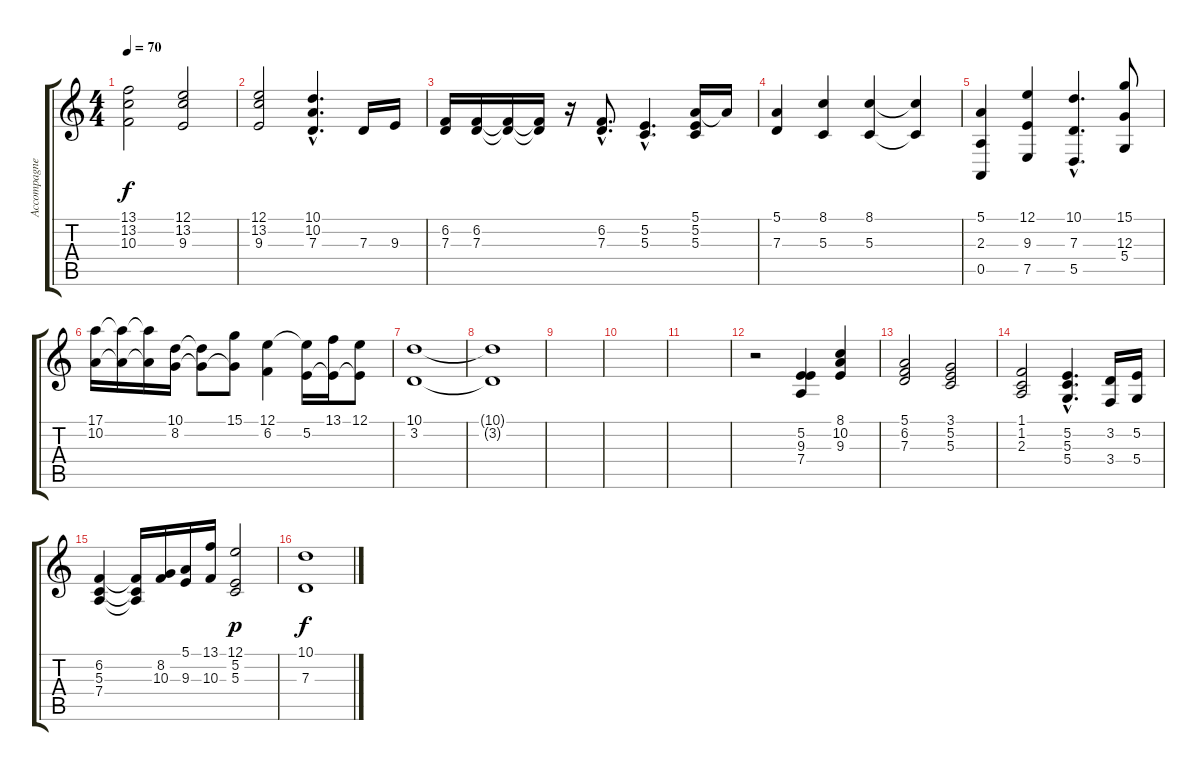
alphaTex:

\track ("Accompagnement 1" "Accompagne") {instrument stringensemble1}
\staff {score tabs}
\tuning (E4 B3 G3 D3 A2 E2) {hide}
\ts (4 4)
\tempo 70
\clef g2
\ks c
(13.1 13.2 10.3).2{dy f} (12.1 13.2 9.3).2 |
(12.1 13.2 9.3).2 (10.1{hac} 10.2{hac} 7.3{hac}).4{d} 7.3.16 9.3.16 |
(6.2 7.3).16 (6.2 7.3).16 (6.2{t} 7.3{t}).16 (6.2{t} 7.3{t}).16 r.16 (6.2{hac} 7.3{hac}).8{d} (5.2{hac} 5.3{hac}).4{d} (5.1 5.2 5.3).16 5.1{t}.16 |
(5.1 7.3).4 (8.1 5.3).4 (8.1 5.3).4 (8.1{t} 5.3{t}).4 |
(5.1 2.3 0.5).4 (12.1 9.3 7.5).4 (10.1{hac} 7.3{hac} 5.5{hac}).4{d} (15.1 12.3 5.4).8 |
(17.1 10.2).16 (17.1{t} 10.2{t}).16 (17.1{t} 10.2{t}).16 (10.1 8.2).16 (10.1{t} 8.2{t}).8 (15.1 8.2{t}).8 (12.1 6.2).4 (12.1{t} 5.2).16 (13.1 5.2{t}).16 (12.1 5.2{t}).8 |
(10.1 3.2).1 |
(10.1{t} 3.2{t}).1{volume 5} |
|
|
|
r.2 (5.2 9.3 7.4).4{volume 11} (8.1 10.2 9.3).4 |
(5.1 6.2 7.3).2 (3.1 5.2 5.3).2 |
(1.1 1.2 2.3).2 (5.2{hac} 5.3{hac} 5.4{hac}).4{d} (3.2 3.4).16 (5.2 5.4).16 |
(6.2 5.3 7.4).4 (6.2{t} 5.3{t} 7.4{t}).16 (8.2 10.3).16 (5.1 9.3).16 (13.1 10.3).16 (12.1 5.2 5.3).2{dy p} |
(10.1 7.3).1{dy f volume 6}
